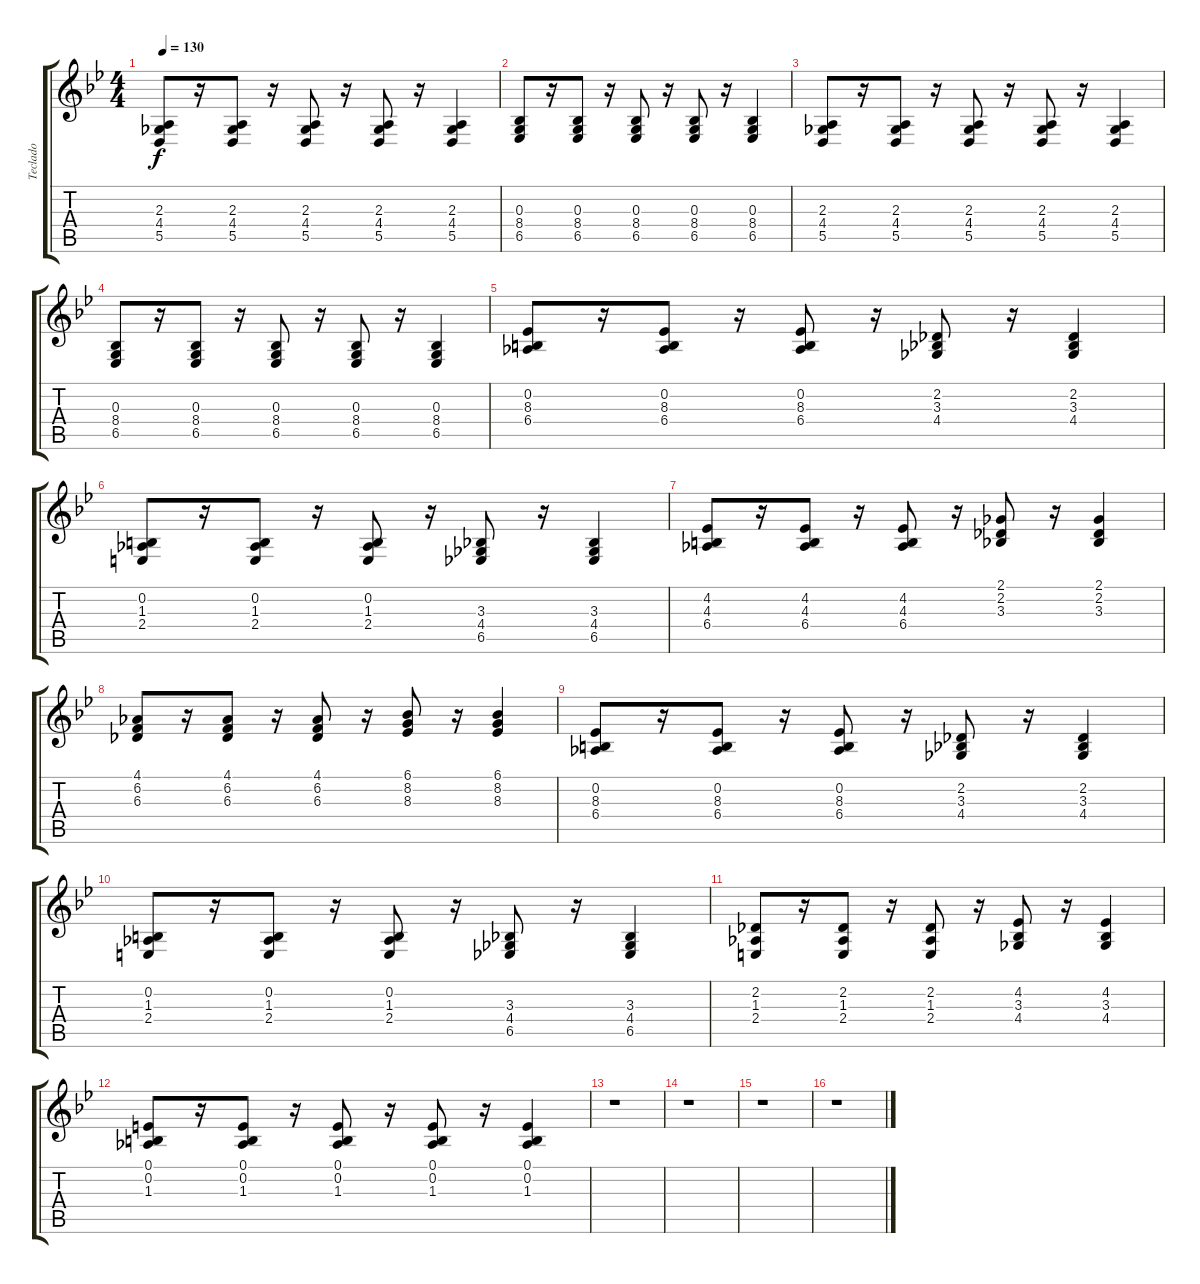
\track ("Teclado" "Teclado") {instrument electricpiano1}
\staff {score tabs}
\tuning (E4 B3 G3 D3 A2 E2) {hide}
\ts (4 4)
\tempo 130
\clef g2
\ks gminor
(2.3 4.4 5.5).8{dy f} r.16 (2.3 4.4 5.5).8 r.16 (2.3 4.4 5.5).8 r.16 (2.3 4.4 5.5).8 r.16 (2.3 4.4 5.5).4 |
(0.3 8.4 6.5).8 r.16 (0.3 8.4 6.5).8 r.16 (0.3 8.4 6.5).8 r.16 (0.3 8.4 6.5).8 r.16 (0.3 8.4 6.5).4 |
(2.3 4.4 5.5).8 r.16 (2.3 4.4 5.5).8 r.16 (2.3 4.4 5.5).8 r.16 (2.3 4.4 5.5).8 r.16 (2.3 4.4 5.5).4 |
(0.3 8.4 6.5).8 r.16 (0.3 8.4 6.5).8 r.16 (0.3 8.4 6.5).8 r.16 (0.3 8.4 6.5).8 r.16 (0.3 8.4 6.5).4 |
(0.2 8.3 6.4).8 r.16 (0.2 8.3 6.4).8 r.16 (0.2 8.3 6.4).8 r.16 (2.2 3.3 4.4).8 r.16 (2.2 3.3 4.4).4 |
(0.2 1.3 2.4).8 r.16 (0.2 1.3 2.4).8 r.16 (0.2 1.3 2.4).8 r.16 (3.3 4.4 6.5).8 r.16 (3.3 4.4 6.5).4 |
(4.2 4.3 6.4).8 r.16 (4.2 4.3 6.4).8 r.16 (4.2 4.3 6.4).8 r.16 (2.1 2.2 3.3).8 r.16 (2.1 2.2 3.3).4 |
(4.1 6.2 6.3).8 r.16 (4.1 6.2 6.3).8 r.16 (4.1 6.2 6.3).8 r.16 (6.1 8.2 8.3).8 r.16 (6.1 8.2 8.3).4 |
(0.2 8.3 6.4).8 r.16 (0.2 8.3 6.4).8 r.16 (0.2 8.3 6.4).8 r.16 (2.2 3.3 4.4).8 r.16 (2.2 3.3 4.4).4 |
(0.2 1.3 2.4).8 r.16 (0.2 1.3 2.4).8 r.16 (0.2 1.3 2.4).8 r.16 (3.3 4.4 6.5).8 r.16 (3.3 4.4 6.5).4 |
(2.2 1.3 2.4).8 r.16 (2.2 1.3 2.4).8 r.16 (2.2 1.3 2.4).8 r.16 (4.2 3.3 4.4).8 r.16 (4.2 3.3 4.4).4 |
(0.1 0.2 1.3).8 r.16 (0.1 0.2 1.3).8 r.16 (0.1 0.2 1.3).8 r.16 (0.1 0.2 1.3).8 r.16 (0.1 0.2 1.3).4 |
r.1 |
r.1 |
r.1 |
r.1
